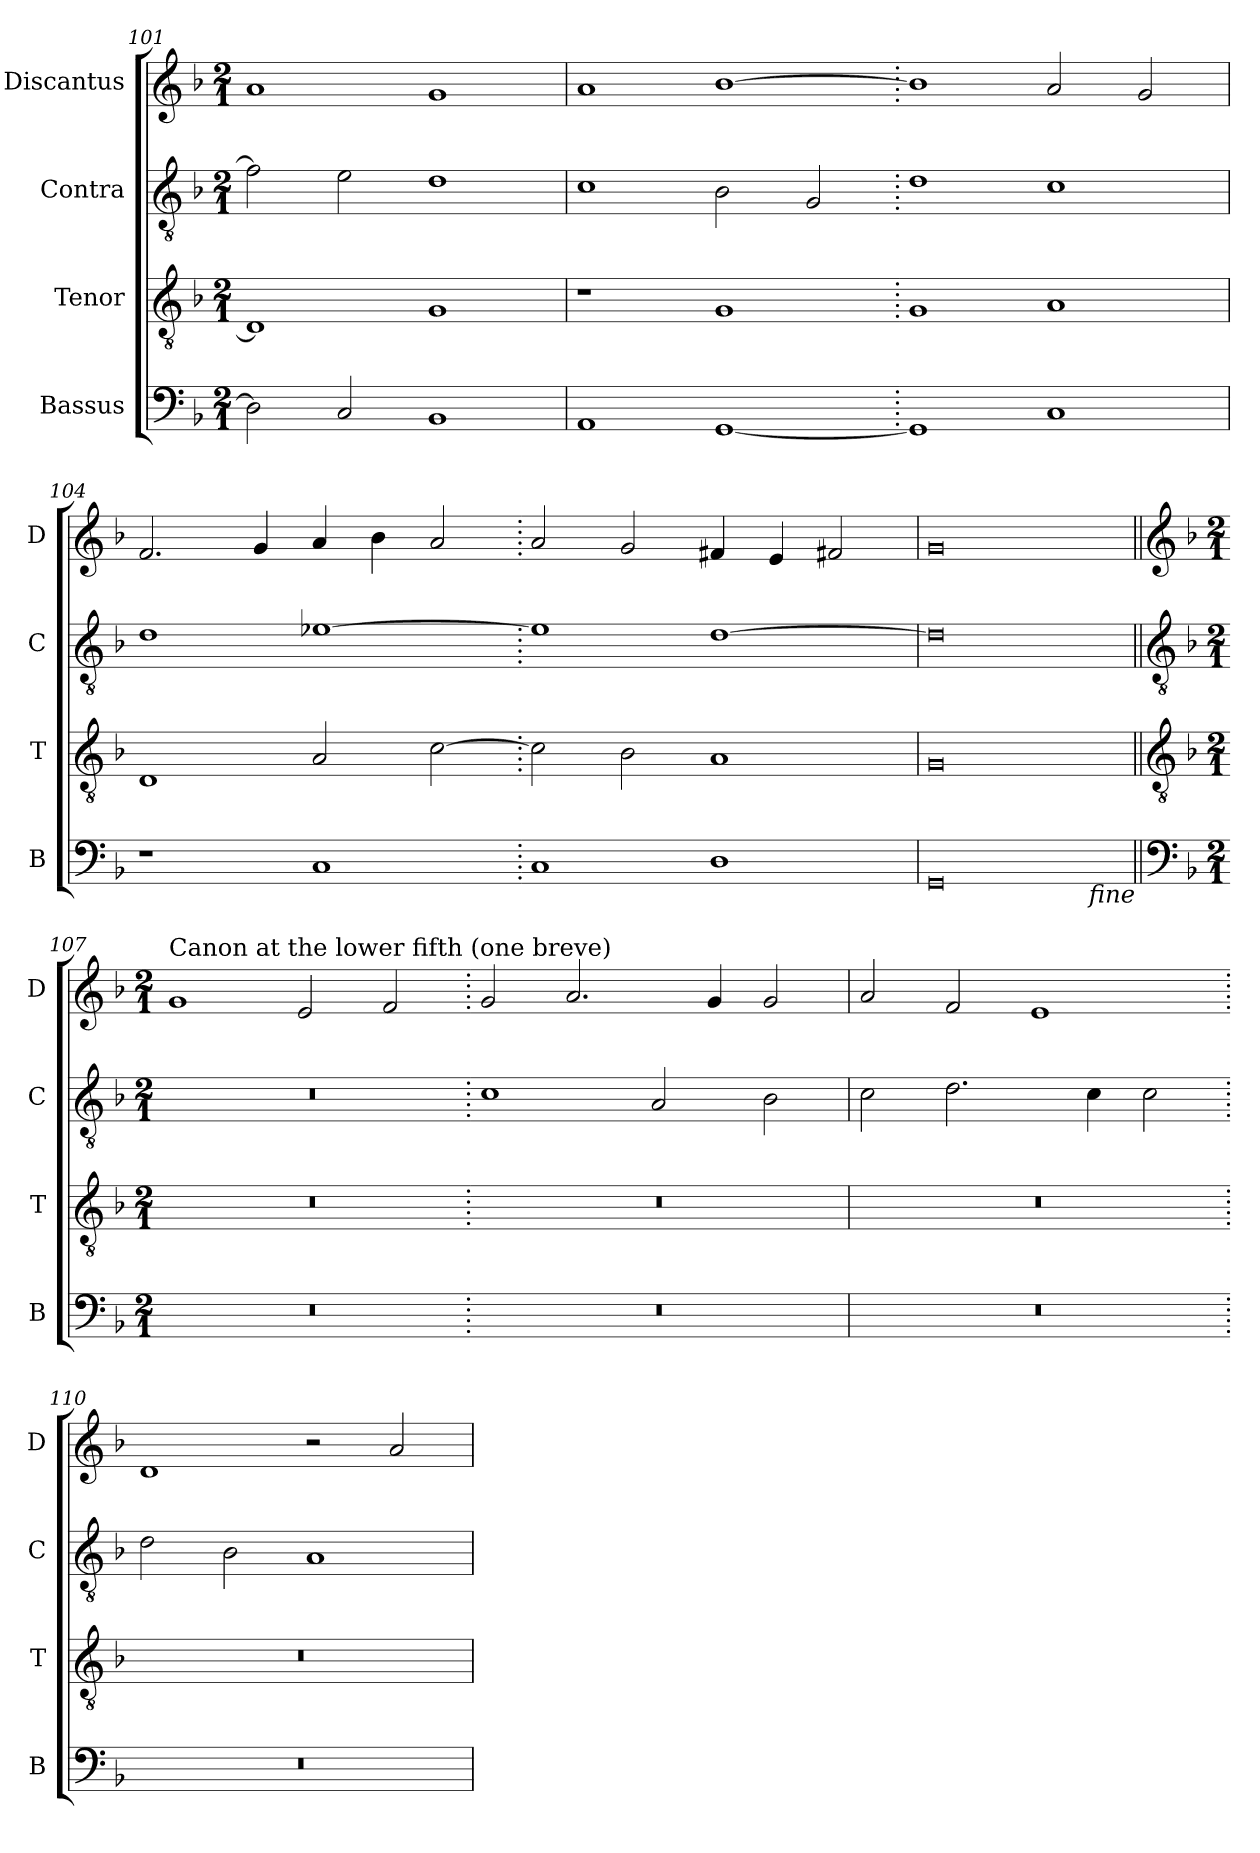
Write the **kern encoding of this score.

**kern	**kern	**kern	**kern
*part4	*part3	*part2	*part1
*staff4	*staff3	*staff2	*staff1
*I"Bassus	*I"Tenor	*I"Contra	*I"Discantus
*I'B	*I'T	*I'C	*I'D
*clefF4	*clefGv2	*clefGv2	*clefG2
*k[b-]	*k[b-]	*k[b-]	*k[b-]
*M2/1	*M2/1	*M2/1	*M2/1
=101	=101	=101	=101
2D\]	1D]	2f\]	1a
2C/	.	2e\	.
1BB-	1G	1d	1g
=102	=102	=102	=102
1AA	1r	1c	1a
[1GG	1G	2B-\	[1b-
.	.	2G/	.
=103.	=103.	=103.	=103.
1GG]	1G	1d	1b-]
1C	1A	1c	2a/
.	.	.	2g/
=104	=104	=104	=104
1r	1D	1d	2.f/
.	.	.	4g/
1C	2A/	[1e-X	4a/
.	.	.	4b-\
.	[2c\	.	2a/
=105.	=105.	=105.	=105.
1C	2c\]	1e-]	2a/
.	2B-\	.	2g/
1D	1A	[1d	4f#X/
.	.	.	4e/
.	.	.	2f#X/
=106	=106	=106	=106
0GG	0G	0d]	0g
!LO:TX:b:i:rj:t=fine	!	!	!
!!LO:LB:g=z
=107||	=107||	=107||	=107||
*clefF4	*clefGv2	*clefGv2	*clefG2
*k[b-]	*k[b-]	*k[b-]	*k[b-]
*M2/1	*M2/1	*M2/1	*M2/1
!	!	!	!LO:TX:a:t=Canon at the lower fifth (one breve)
0r	0r	0r	1g
.	.	.	2e/
.	.	.	2f/
=108.	=108.	=108.	=108.
0r	0r	1c	2g/
.	.	.	2.a/
.	.	2A/	.
.	.	.	4g/
.	.	2B-\	2g/
=109	=109	=109	=109
0r	0r	2c\	2a/
.	.	2.d\	2f/
.	.	.	1e
.	.	4c\	.
.	.	2c\	.
=110.	=110.	=110.	=110.
0r	0r	2d\	1d
.	.	2B-\	.
.	.	1A	2r
.	.	.	2a/
=	=	=	=
*-	*-	*-	*-
